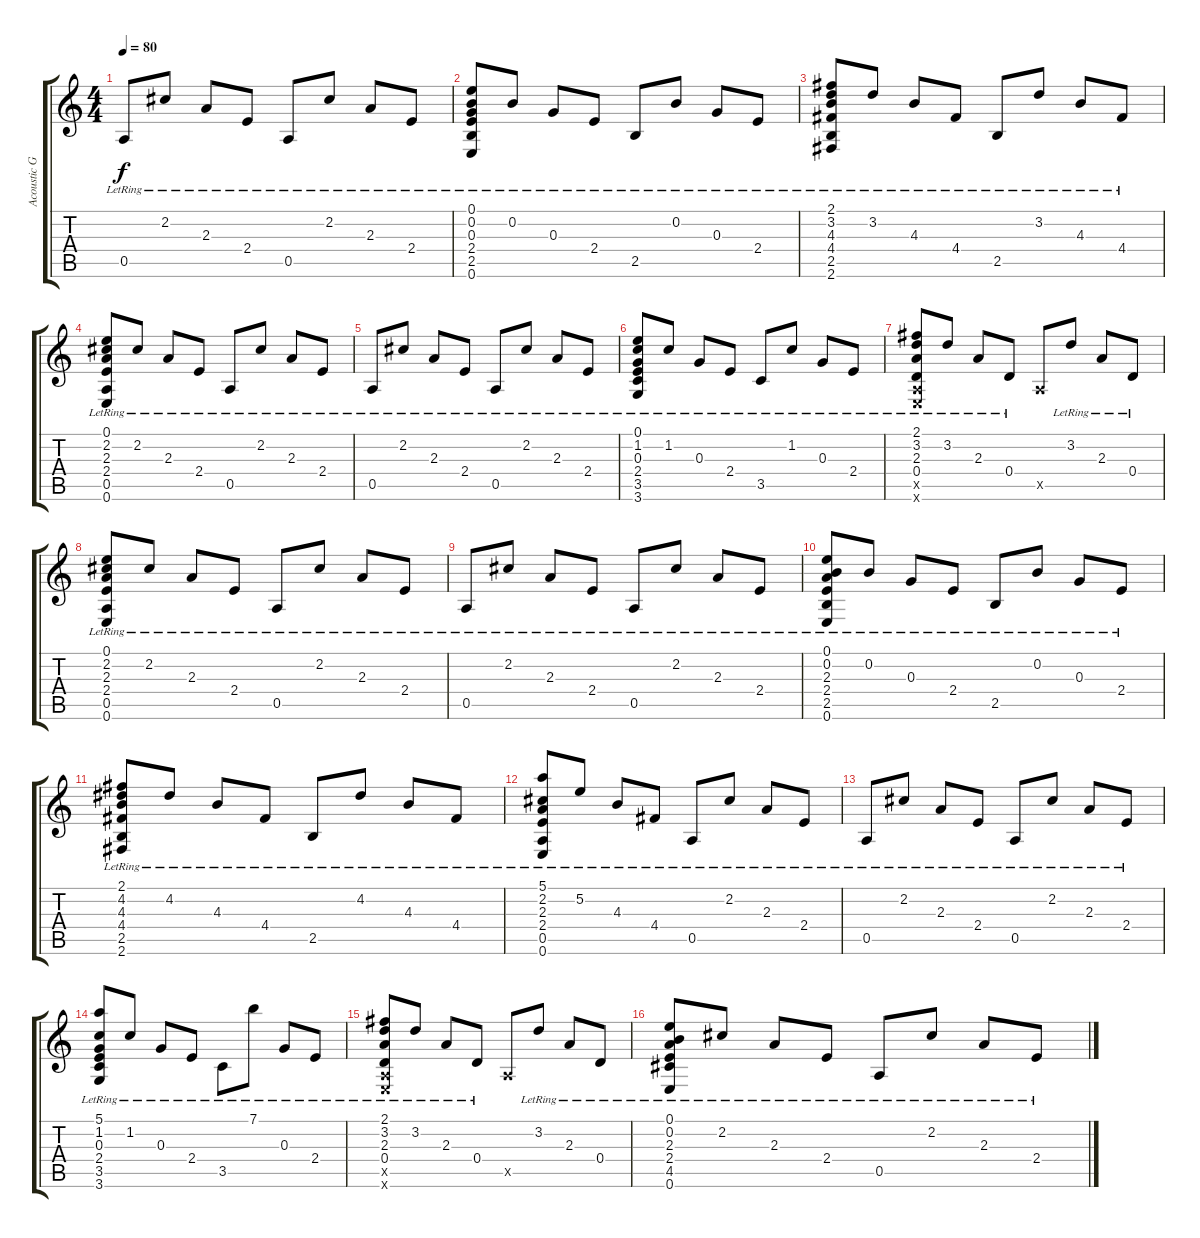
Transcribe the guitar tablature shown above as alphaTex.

\track ("Acoustic Guitar" "Acoustic G") {instrument acousticguitarsteel}
\staff {score tabs}
\tuning (E4 B3 G3 D3 A2 E2) {hide}
\ts (4 4)
\tempo 80
\clef g2
\ks c
0.5{lr}.8{dy f} 2.2{lr}.8 2.3{lr}.8 2.4{lr}.8 0.5{lr}.8 2.2{lr}.8 2.3{lr}.8 2.4{lr}.8 |
(0.1{lr} 0.2{lr} 0.3{lr} 2.4{lr} 2.5{lr} 0.6{lr}).8 0.2{lr}.8 0.3{lr}.8 2.4{lr}.8 2.5{lr}.8 0.2{lr}.8 0.3{lr}.8 2.4{lr}.8 |
(2.1{lr} 3.2{lr} 4.3{lr} 4.4{lr} 2.5{lr} 2.6{lr}).8 3.2{lr}.8 4.3{lr}.8 4.4{lr}.8 2.5{lr}.8 3.2{lr}.8 4.3{lr}.8 4.4{lr}.8 |
(0.1{lr} 2.2{lr} 2.3{lr} 2.4{lr} 0.5{lr} 0.6{lr}).8 2.2{lr}.8 2.3{lr}.8 2.4{lr}.8 0.5{lr}.8 2.2{lr}.8 2.3{lr}.8 2.4{lr}.8 |
0.5{lr}.8 2.2{lr}.8 2.3{lr}.8 2.4{lr}.8 0.5{lr}.8 2.2{lr}.8 2.3{lr}.8 2.4{lr}.8 |
(0.1{lr} 1.2{lr} 0.3{lr} 2.4{lr} 3.5{lr} 3.6{lr}).8 1.2{lr}.8 0.3{lr}.8 2.4{lr}.8 3.5{lr}.8 1.2{lr}.8 0.3{lr}.8 2.4{lr}.8 |
(2.1{lr} 3.2{lr} 2.3{lr} 0.4{lr} 0.5{x} 0.6{x}).8 3.2{lr}.8 2.3{lr}.8 0.4{lr}.8 0.5{x}.8 3.2{lr}.8 2.3{lr}.8 0.4{lr}.8 |
(0.1{lr} 2.2 2.3{lr} 2.4 0.5{lr} 0.6{lr}).8 2.2{lr}.8 2.3{lr}.8 2.4{lr}.8 0.5{lr}.8 2.2{lr}.8 2.3{lr}.8 2.4{lr}.8 |
0.5{lr}.8 2.2{lr}.8 2.3{lr}.8 2.4{lr}.8 0.5{lr}.8 2.2{lr}.8 2.3{lr}.8 2.4{lr}.8 |
(0.1{lr} 0.2{lr} 2.3{lr} 2.4{lr} 2.5{lr} 0.6{lr}).8 0.2{lr}.8 0.3{lr}.8 2.4{lr}.8 2.5{lr}.8 0.2{lr}.8 0.3{lr}.8 2.4{lr}.8 |
(2.1{lr} 4.2{lr} 4.3{lr} 4.4{lr} 2.5{lr} 2.6{lr}).8 4.2{lr}.8 4.3{lr}.8 4.4{lr}.8 2.5{lr}.8 4.2{lr}.8 4.3{lr}.8 4.4{lr}.8 |
(5.1{lr} 2.2{lr} 2.3{lr} 2.4{lr} 0.5{lr} 0.6{lr}).8 5.2{lr}.8 4.3{lr}.8 4.4{lr}.8 0.5{lr}.8 2.2{lr}.8 2.3{lr}.8 2.4{lr}.8 |
0.5{lr}.8 2.2{lr}.8 2.3{lr}.8 2.4{lr}.8 0.5{lr}.8 2.2{lr}.8 2.3{lr}.8 2.4{lr}.8 |
(5.1{lr} 1.2{lr} 0.3{lr} 2.4{lr} 3.5{lr} 3.6{lr}).8 1.2{lr}.8 0.3{lr}.8 2.4{lr}.8 3.5{lr}.8 7.1{lr}.8 0.3{lr}.8 2.4{lr}.8 |
(2.1{lr} 3.2{lr} 2.3{lr} 0.4{lr} 0.5{x} 0.6{x}).8 3.2{lr}.8 2.3{lr}.8 0.4{lr}.8 0.5{x}.8 3.2{lr}.8 2.3{lr}.8 0.4{lr}.8 |
(0.1{lr} 0.2{lr} 2.3{lr} 2.4{lr} 4.5{lr} 0.6{lr}).8 2.2{lr}.8 2.3{lr}.8 2.4{lr}.8 0.5{lr}.8 2.2{lr}.8 2.3{lr}.8 2.4{lr}.8
